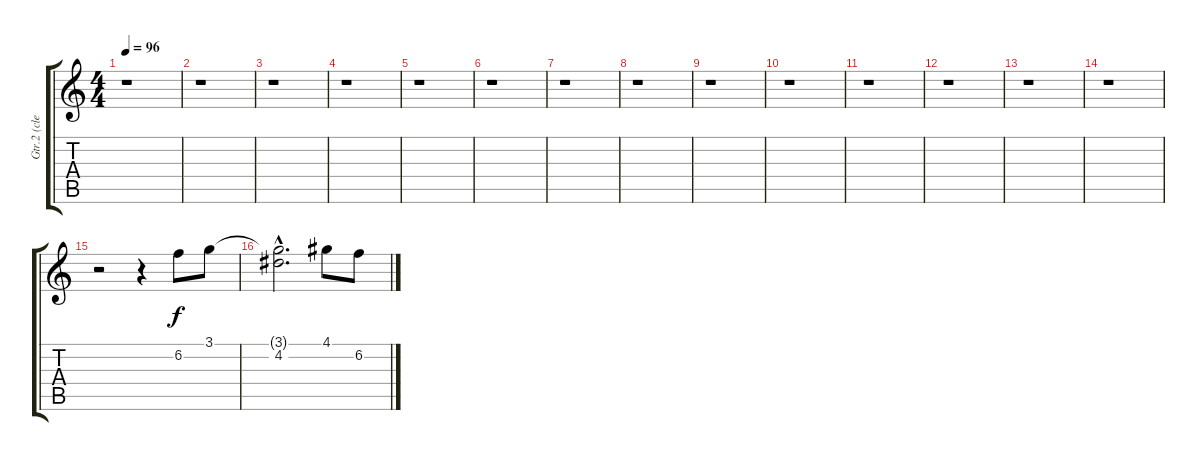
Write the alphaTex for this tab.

\track ("Gtr.2 (clean)" "Gtr.2 (cle") {instrument electricguitarclean}
\staff {score tabs}
\tuning (E4 B3 G3 D3 A2 E2) {hide}
\ts (4 4)
\tempo 96
\clef g2
\ks c
r.1{dy f} |
r.1 |
r.1 |
r.1 |
r.1 |
r.1 |
r.1 |
r.1 |
r.1 |
r.1 |
r.1 |
r.1 |
r.1 |
r.1 |
r.2 r.4 6.2.8 3.1.8 |
(3.1{hac t} 4.2{hac}).2{d} 4.1.8 6.2.8
